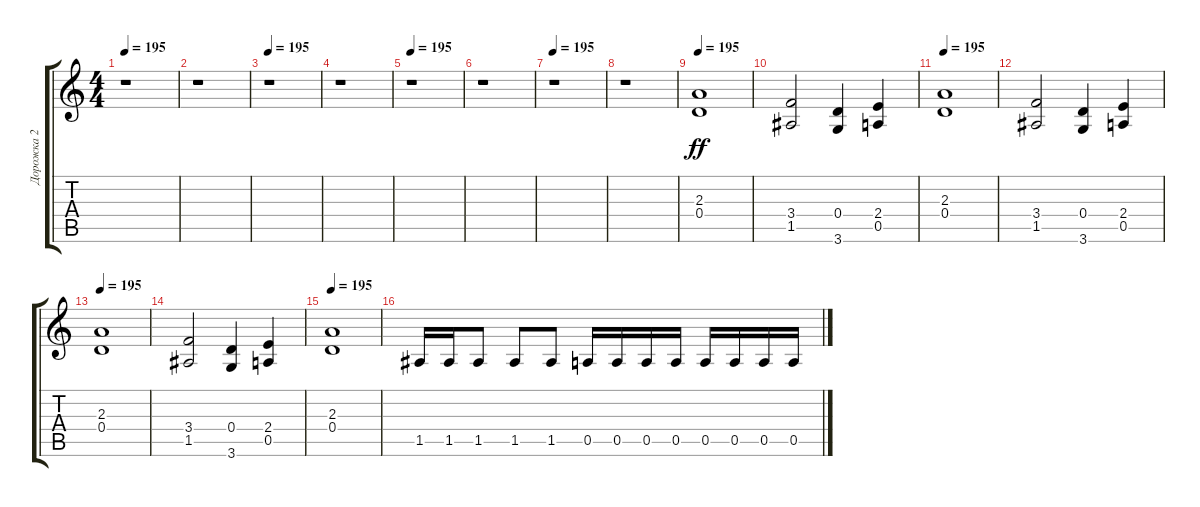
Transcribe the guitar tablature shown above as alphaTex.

\track ("Дорожка 2" "Дорожка 2") {instrument distortionguitar}
\staff {score tabs}
\tuning (E4 B3 G3 D3 A2 E2) {hide}
\ts (4 4)
\tempo 195
\clef g2
\ks c
r.1{dy ff instrument distortionguitar} |
r.1 |
\tempo 195
r.1 |
r.1 |
\tempo 195
r.1 |
r.1 |
\tempo 195
r.1 |
r.1 |
\tempo 195
(2.3 0.4).1 |
(3.4 1.5).2 (0.4 3.6).4 (2.4 0.5).4 |
\tempo 195
(2.3 0.4).1 |
(3.4 1.5).2 (0.4 3.6).4 (2.4 0.5).4 |
\tempo 195
(2.3 0.4).1 |
(3.4 1.5).2 (0.4 3.6).4 (2.4 0.5).4 |
\tempo 195
(2.3 0.4).1 |
1.5.16 1.5.16 1.5.8 1.5.8 1.5.8 0.5.16 0.5.16 0.5.16 0.5.16 0.5.16 0.5.16 0.5.16 0.5.16
